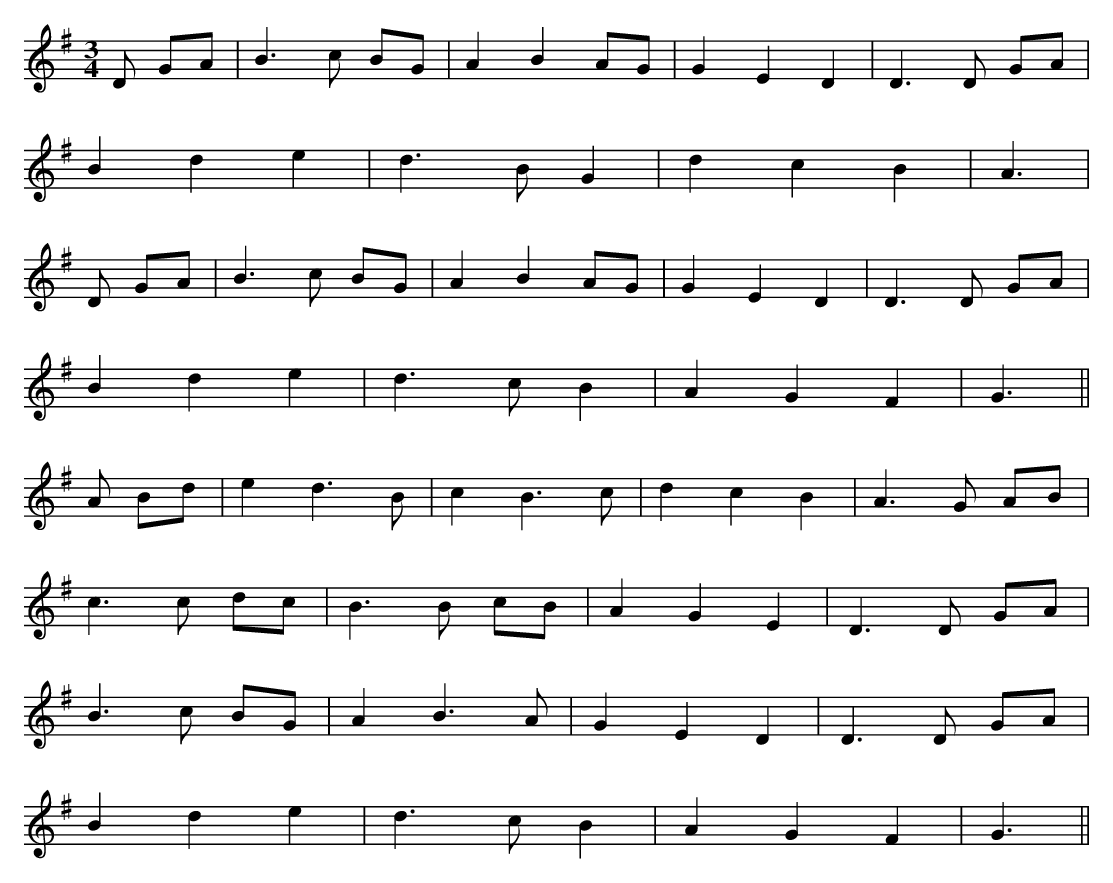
X:1
M:3/4
K:G
D GA|B3 c BG|A2 B2 AG|G2 E2 D2|D3 D GA|
B2 d2 e2|d3 B G2|d2 c2 B2|A3|
D GA|B3 c BG|A2 B2 AG|G2 E2 D2|D3 D GA|
B2d2e2|d3 c B2|A2 G2 F2|G3||
A Bd|e2 d3 B|c2 B3 c|d2 c2 B2|A3 G AB|
c3 c dc|B3 B cB|A2 G2 E2|D3 D GA|
B3 c BG|A2 B3 A|G2 E2 D2|D3 D GA|
B2 d2 e2|d3 cB2|A2 G2 F2|G3||
